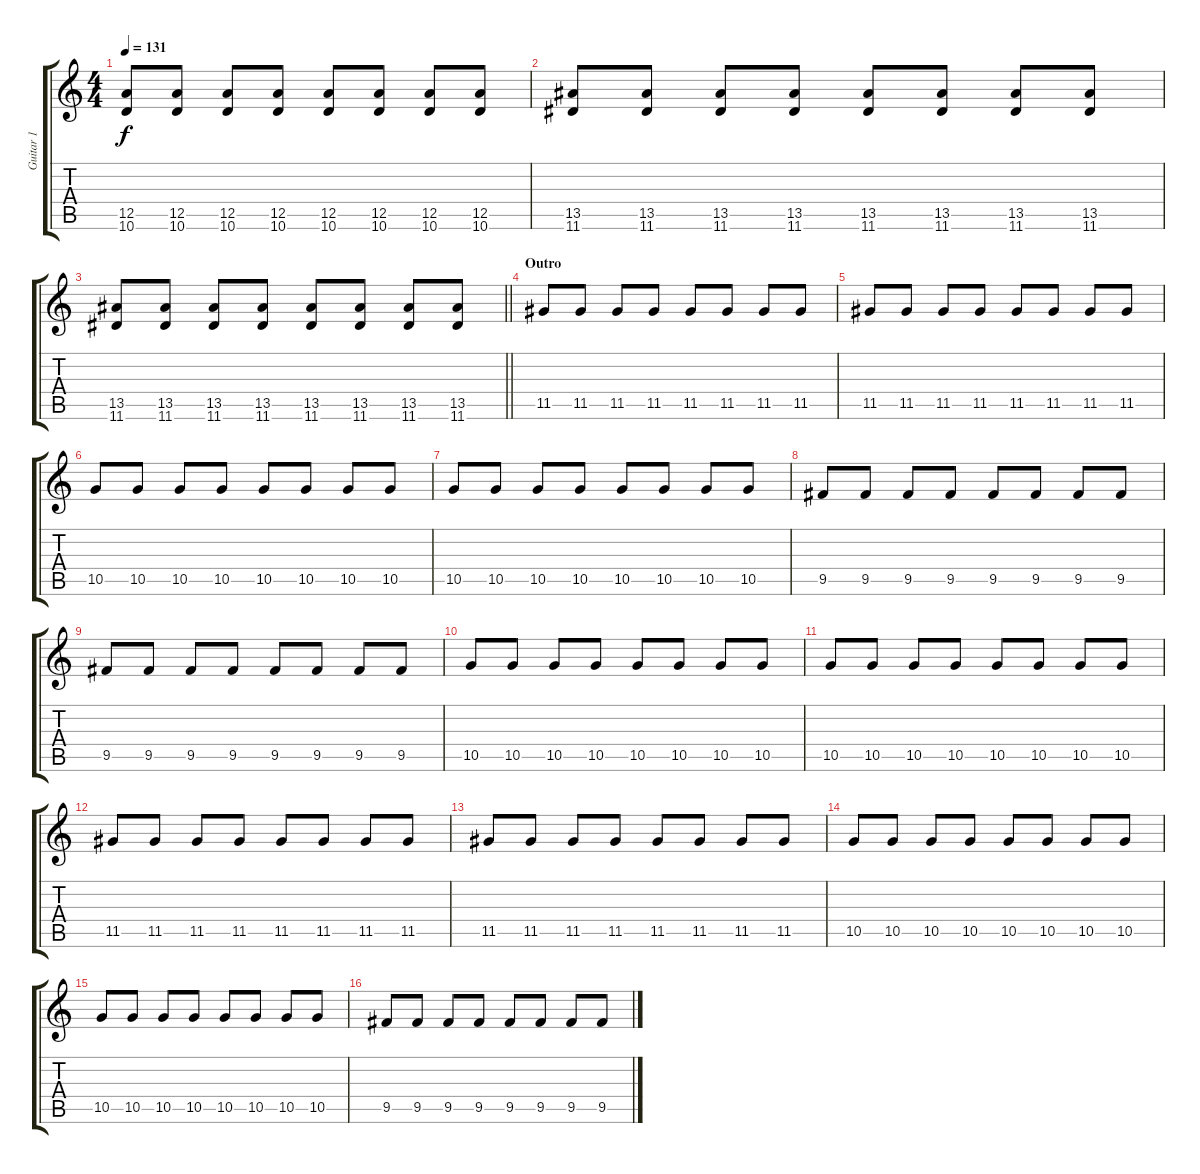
\track ("Guitar 1" "Guitar 1") {instrument overdrivenguitar}
\staff {score tabs}
\tuning (E4 B3 G3 D3 A2 E2) {hide}
\ts (4 4)
\tempo 131
\clef g2
\ks c
(12.5 10.6).8{dy f} (12.5 10.6).8 (12.5 10.6).8 (12.5 10.6).8 (12.5 10.6).8 (12.5 10.6).8 (12.5 10.6).8 (12.5 10.6).8 |
(13.5 11.6).8 (13.5 11.6).8 (13.5 11.6).8 (13.5 11.6).8 (13.5 11.6).8 (13.5 11.6).8 (13.5 11.6).8 (13.5 11.6).8 |
\barLineRight lightlight
(13.5 11.6).8 (13.5 11.6).8 (13.5 11.6).8 (13.5 11.6).8 (13.5 11.6).8 (13.5 11.6).8 (13.5 11.6).8 (13.5 11.6).8 |
\section ("" "Outro")
11.5.8 11.5.8 11.5.8 11.5.8 11.5.8 11.5.8 11.5.8 11.5.8 |
11.5.8 11.5.8 11.5.8 11.5.8 11.5.8 11.5.8 11.5.8 11.5.8 |
10.5.8 10.5.8 10.5.8 10.5.8 10.5.8 10.5.8 10.5.8 10.5.8 |
10.5.8 10.5.8 10.5.8 10.5.8 10.5.8 10.5.8 10.5.8 10.5.8 |
9.5.8 9.5.8 9.5.8 9.5.8 9.5.8 9.5.8 9.5.8 9.5.8 |
9.5.8 9.5.8 9.5.8 9.5.8 9.5.8 9.5.8 9.5.8 9.5.8 |
10.5.8 10.5.8 10.5.8 10.5.8 10.5.8 10.5.8 10.5.8 10.5.8 |
10.5.8 10.5.8 10.5.8 10.5.8 10.5.8 10.5.8 10.5.8 10.5.8 |
11.5.8 11.5.8 11.5.8 11.5.8 11.5.8 11.5.8 11.5.8 11.5.8 |
11.5.8 11.5.8 11.5.8 11.5.8 11.5.8 11.5.8 11.5.8 11.5.8 |
10.5.8 10.5.8 10.5.8 10.5.8 10.5.8 10.5.8 10.5.8 10.5.8 |
10.5.8 10.5.8 10.5.8 10.5.8 10.5.8 10.5.8 10.5.8 10.5.8 |
9.5.8 9.5.8 9.5.8 9.5.8 9.5.8 9.5.8 9.5.8 9.5.8
